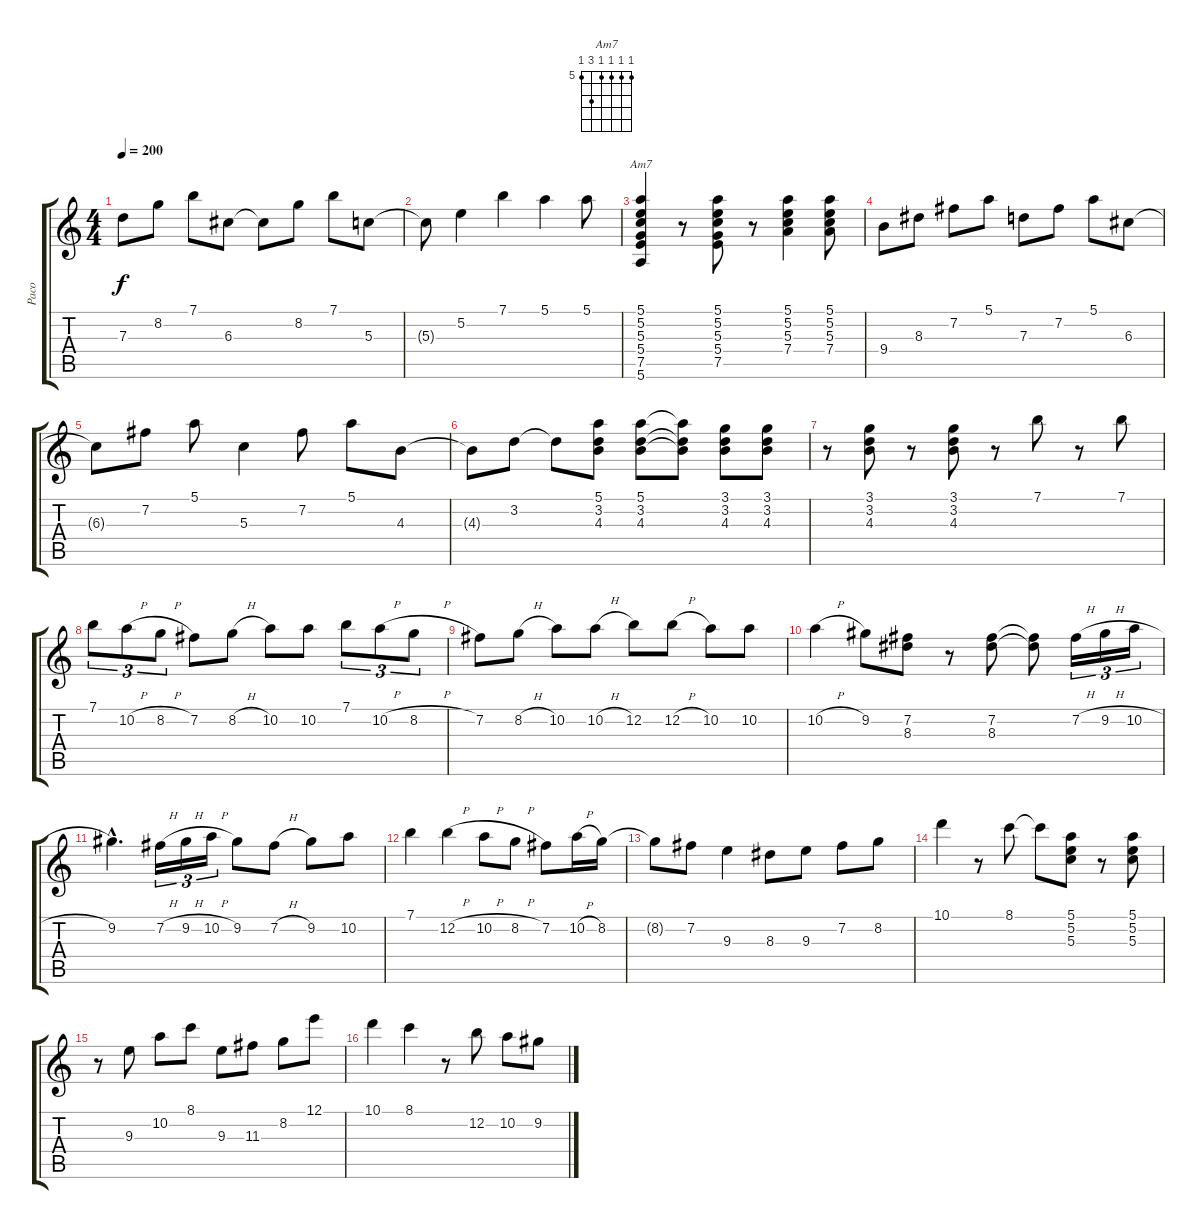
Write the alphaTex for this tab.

\track ("Paco" "Paco") {instrument acousticguitarnylon}
\staff {score tabs}
\tuning (E4 B3 G3 D3 A2 E2) {hide}
\chord ("Am7" 5 5 5 5 7 5) {firstfret 5}
\ts (4 4)
\tempo 200
\clef g2
\ks c
7.3{t}.8{dy f} 8.2.8 7.1.8 6.3.8 6.3{t}.8 8.2.8 7.1.8 5.3.8 |
5.3{t}.8 5.2.4 7.1.4 5.1.4 5.1.8 |
(5.1 5.2 5.3 5.4 7.5 5.6).4{ch "Am7"} r.8 (5.1 5.2 5.3 5.4 7.5).8 r.8 (5.1 5.2 5.3 7.4).4 (5.1 5.2 5.3 7.4).8 |
9.4.8 8.3.8 7.2.8 5.1.8 7.3.8 7.2.8 5.1.8 6.3.8 |
6.3{t}.8 7.2.8 5.1.8 5.3.4 7.2.8 5.1.8 4.3.8 |
4.3{t}.8 3.2.8 3.2{t}.8 (5.1 3.2 4.3).8 (5.1 3.2 4.3).8 (5.1{t} 3.2{t} 4.3{t}).8 (3.1 3.2 4.3).8 (3.1 3.2 4.3).8 |
r.8 (3.1 3.2 4.3).8 r.8 (3.1 3.2 4.3).8 r.8 7.1.8 r.8 7.1.8 |
7.1.8{tu (3 2)} 10.2{h}.8{tu (3 2)} 8.2{h}.8{tu (3 2)} 7.2.8 8.2{h}.8 10.2.8 10.2.8 7.1.8{tu (3 2)} 10.2{h}.8{tu (3 2)} 8.2{h}.8{tu (3 2)} |
7.2.8 8.2{h}.8 10.2.8 10.2{h}.8 12.2.8 12.2{h}.8 10.2.8 10.2.8 |
10.2{h}.4 9.2.8 (7.2 8.3).8 r.8 (7.2 8.3).8 (7.2{t} 8.3{t}).8 7.2{h}.16{tu (3 2)} 9.2{h}.16{tu (3 2)} 10.2{h}.16{tu (3 2)} |
9.2{hac}.4{d} 7.2{h}.16{tu (3 2)} 9.2{h}.16{tu (3 2)} 10.2{h}.16{tu (3 2)} 9.2.8 7.2{h}.8 9.2.8 10.2.8 |
7.1.4 12.2{h}.4 10.2{h}.8 8.2{h}.8 7.2.8 10.2{h}.16 8.2.16 |
8.2{t}.8 7.2.8 9.3.4 8.3.8 9.3.8 7.2.8 8.2.8 |
10.1.4 r.8 8.1.8 8.1{t}.8 (5.1 5.2 5.3).8 r.8 (5.1 5.2 5.3).8 |
r.8 9.3.8 10.2.8 8.1.8 9.3.8 11.3.8 8.2.8 12.1.8 |
10.1.4 8.1.4 r.8 12.2.8 10.2.8 9.2.8
